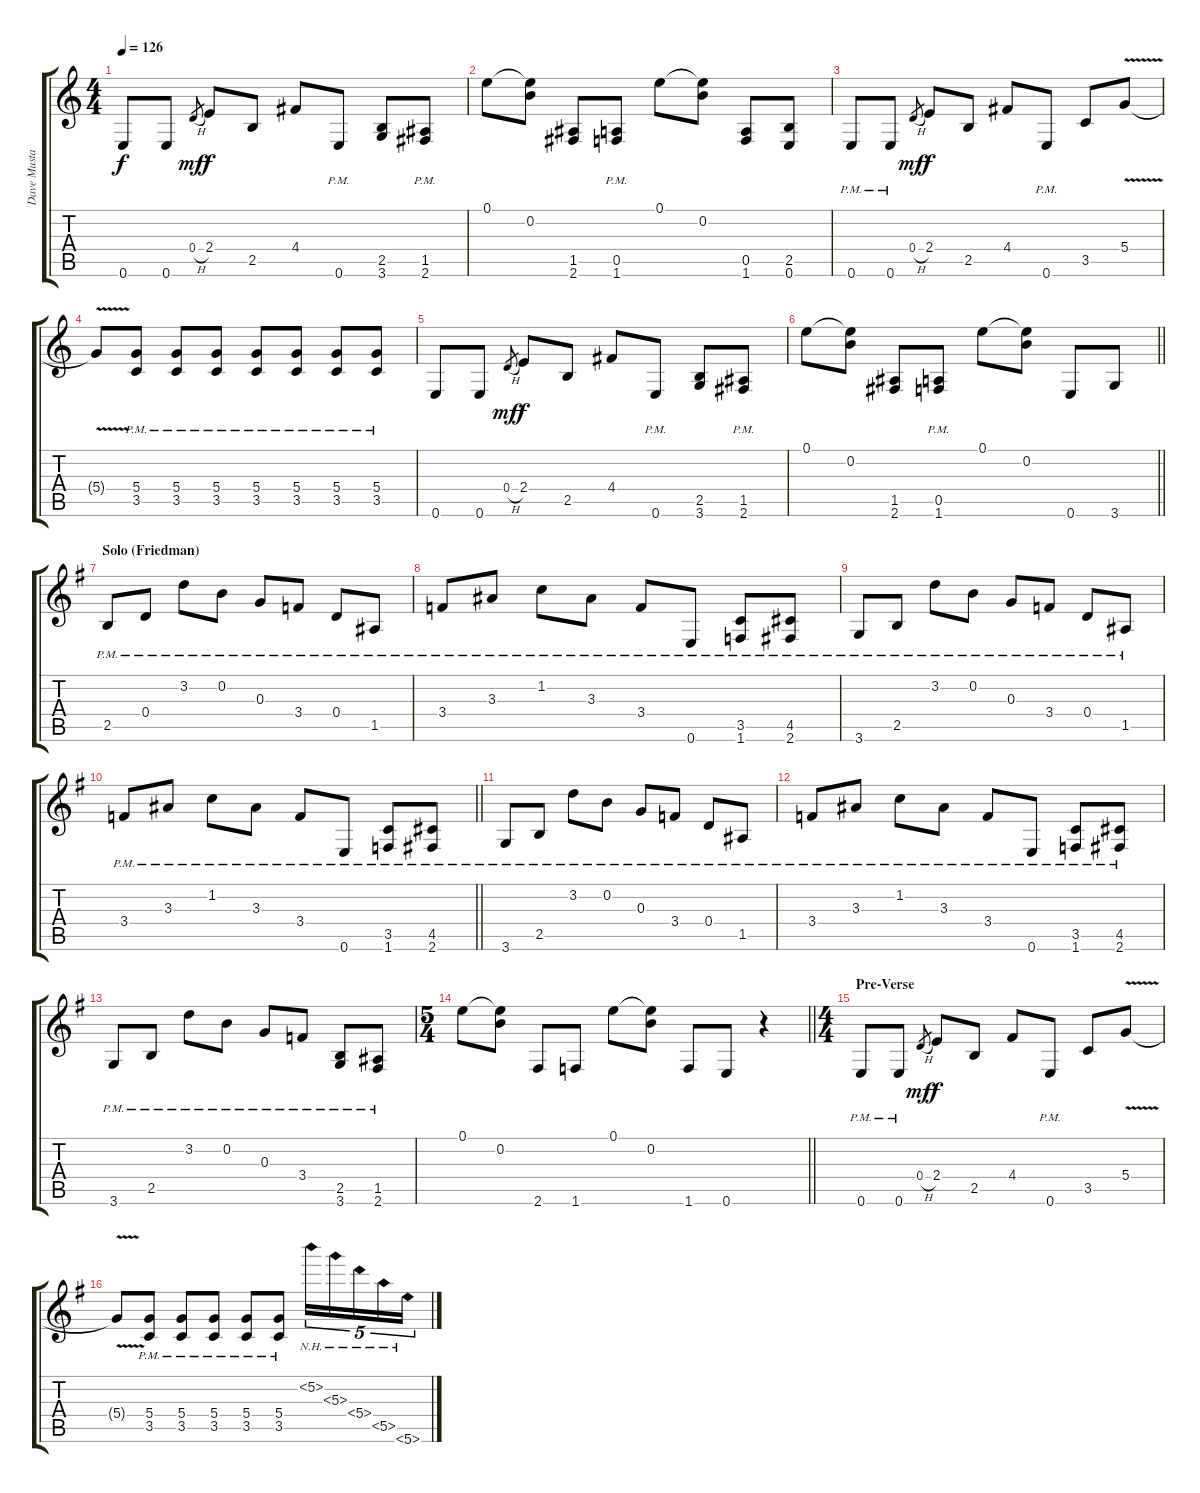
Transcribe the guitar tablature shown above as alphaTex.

\track ("Dave Mustaine" "Dave Musta") {instrument distortionguitar}
\staff {score tabs}
\tuning (E4 B3 G3 D3 A2 E2) {hide}
\ts (4 4)
\tempo 126
\clef g2
\ks c
0.6.8{dy f} 0.6.8 0.4{h}.8{gr dy mf} 2.4.8{dy f} 2.5.8 4.4.8 0.6{pm}.8 (2.5 3.6).8 (1.5{pm} 2.6{pm}).8 |
0.1.8 (0.1{t} 0.2).8 (1.5 2.6).8 (0.5{pm} 1.6{pm}).8 0.1.8 (0.1{t} 0.2).8 (0.5 1.6).8 (2.5 0.6).8 |
0.6{pm}.8 0.6{pm}.8 0.4{h}.8{gr dy mf} 2.4.8{dy f} 2.5.8 4.4.8 0.6{pm}.8 3.5.8 5.4{v}.8 |
5.4{t}.8 (5.4{pm} 3.5{pm}).8 (5.4{pm} 3.5{pm}).8 (5.4{pm} 3.5{pm}).8 (5.4{pm} 3.5{pm}).8 (5.4{pm} 3.5{pm}).8 (5.4{pm} 3.5{pm}).8 (5.4{pm} 3.5{pm}).8 |
0.6.8 0.6.8 0.4{h}.8{gr dy mf} 2.4.8{dy f} 2.5.8 4.4.8 0.6{pm}.8 (2.5 3.6).8 (1.5{pm} 2.6{pm}).8 |
\barLineRight lightlight
0.1.8 (0.1{t} 0.2).8 (1.5 2.6).8 (0.5{pm} 1.6{pm}).8 0.1.8 (0.1{t} 0.2).8 0.6.8 3.6.8 |
\section ("" "Solo (Friedman)")
\ks g
2.5{pm}.8 0.4{pm}.8 3.2{pm}.8 0.2{pm}.8 0.3{pm}.8 3.4{pm}.8 0.4{pm}.8 1.5{pm}.8 |
3.4{pm}.8 3.3{pm}.8 1.2{pm}.8 3.3{pm}.8 3.4{pm}.8 0.6{pm}.8 (3.5{pm} 1.6{pm}).8 (4.5{pm} 2.6{pm}).8 |
3.6{pm}.8 2.5{pm}.8 3.2{pm}.8 0.2{pm}.8 0.3{pm}.8 3.4{pm}.8 0.4{pm}.8 1.5{pm}.8 |
\barLineRight lightlight
3.4{pm}.8 3.3{pm}.8 1.2{pm}.8 3.3{pm}.8 3.4{pm}.8 0.6{pm}.8 (3.5{pm} 1.6{pm}).8 (4.5{pm} 2.6{pm}).8 |
3.6{pm}.8 2.5{pm}.8 3.2{pm}.8 0.2{pm}.8 0.3{pm}.8 3.4{pm}.8 0.4{pm}.8 1.5{pm}.8 |
3.4{pm}.8 3.3{pm}.8 1.2{pm}.8 3.3{pm}.8 3.4{pm}.8 0.6{pm}.8 (3.5{pm} 1.6{pm}).8 (4.5{pm} 2.6{pm}).8 |
3.6{pm}.8 2.5{pm}.8 3.2{pm}.8 0.2{pm}.8 0.3{pm}.8 3.4{pm}.8 (2.5{pm} 3.6).8 (1.5 2.6{pm}).8 |
\ts (5 4)
\barLineRight lightlight
0.1.8 (0.1{t} 0.2).8 2.6.8 1.6.8 0.1.8 (0.1{t} 0.2).8 1.6.8 0.6.8 r.4 |
\ts (4 4)
\section ("" "Pre-Verse")
0.6{pm}.8 0.6{pm}.8 0.4{h}.8{gr dy mf} 2.4.8{dy f} 2.5.8 4.4.8 0.6{pm}.8 3.5.8 5.4{v}.8 |
5.4{t}.8 (5.4{pm} 3.5{pm}).8 (5.4{pm} 3.5{pm}).8 (5.4{pm} 3.5{pm}).8 (5.4{pm} 3.5{pm}).8 (5.4{pm} 3.5{pm}).8 5.2{nh}.16{tu (5 4)} 5.3{nh}.16{tu (5 4)} 5.4{nh}.16{tu (5 4)} 5.5{nh}.16{tu (5 4)} 5.6{nh}.16{tu (5 4)}
